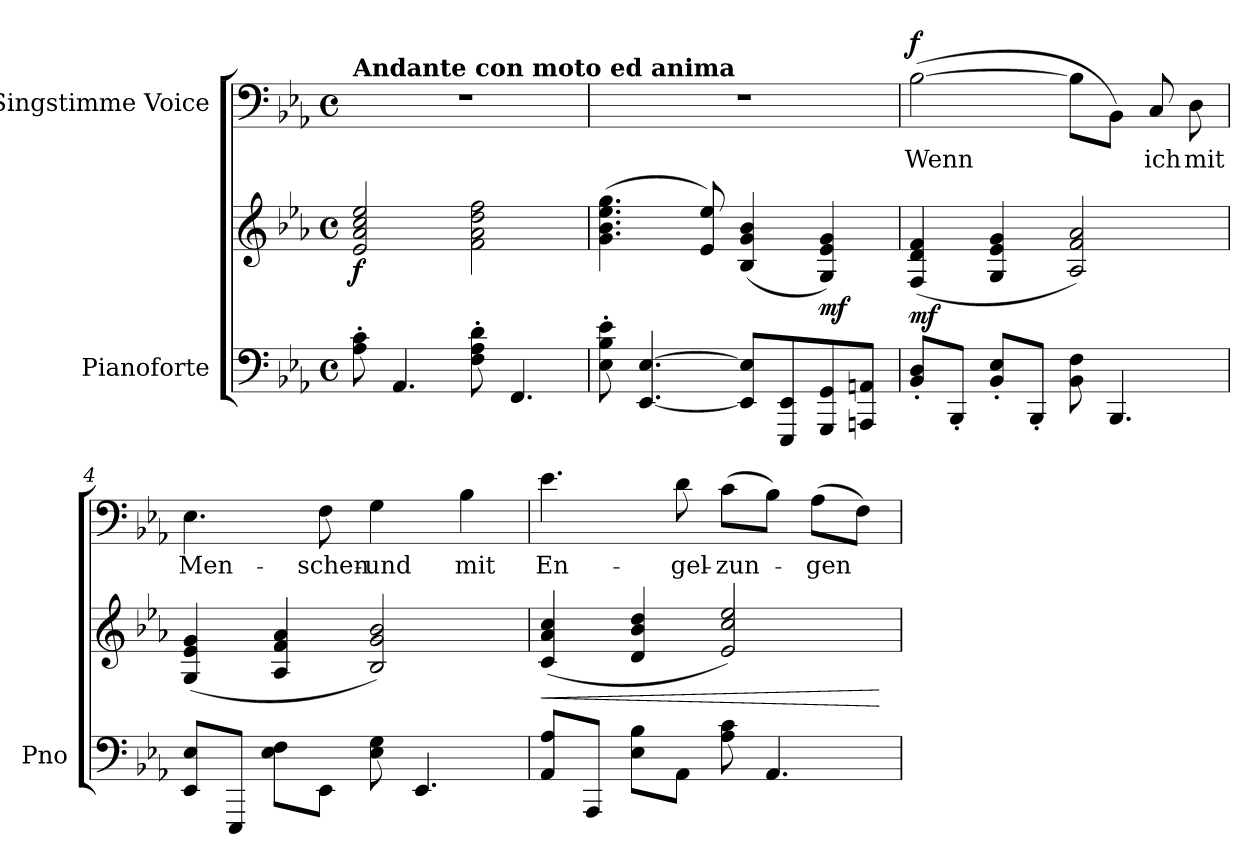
**kern	**kern	**dynam	**kern	**text	**dynam
*part2	*part2	*part2	*part1	*part1	*part1
*staff3	*staff2	*staff2/3	*staff1	*staff1	*staff1
*I"Pianoforte	*	*	*I"Singstimme Voice	*	*
*I'Pno	*	*	*	*	*
*clefF4	*clefG2	*	*clefF4	*	*
*k[b-e-a-]	*k[b-e-a-]	*	*k[b-e-a-]	*	*
*M4/4	*M4/4	*	*M4/4	*	*
*met(c)	*met(c)	*	*met(c)	*	*
=1	=1	=1	=1	=1	=1
!	!	!	!LO:TX:a:B:t=Andante con moto ed anima	!	!
!	!	!LO:DY:b	!	!	!
8A-\' 8c\'	2e-/ 2a-/ 2cc/ 2ee-/	f	1r	.	.
4.AA-/	.	.	.	.	.
8F\' 8A-\' 8d\'	2f\ 2a-\ 2dd\ 2ff\	.	.	.	.
4.FF/	.	.	.	.	.
=2	=2	=2	=2	=2	=2
8E-\' 8B-\' 8e-\'	(>4.g\ 4.b-\ 4.ee-\ 4.gg\	.	1r	.	.
[4.EE-/ [4.E-/	.	.	.	.	.
.	8e-/ 8ee-/)	.	.	.	.
8EE-/] 8E-/]L	(>4B-/ 4g/ 4b-/	.	.	.	.
8EEE-/ 8EE-/	.	.	.	.	.
!	!	!LO:DY:b	!	!	!
8GGG/ 8GG/	4G/ 4e-/ 4g/)	mf	.	.	.
8AAAn/ 8AAn/J	.	.	.	.	.
=3	=3	=3	=3	=3	=3
!	!	!LO:DY:b	!	!LO:LY:b	!LO:DY:a
8BB-/' 8D/'L	(>4F/ 4d/ 4f/	mf	(>[2B-\	Wenn	f
8BBB-'/J	.	.	.	.	.
8BB-/' 8E-/'L	4G/ 4e-/ 4g/	.	.	.	.
8BBB-'/J	.	.	.	.	.
8BB-\ 8F\	2A-/ 2f/ 2a-/)	.	8B-\L]	.	.
4.BBB-/	.	.	8BB-\J)	.	.
!	!	!	!	!LO:LY:b	!
.	.	.	8C/	ich	.
!	!	!	!	!LO:LY:b	!
.	.	.	8D\	mit	.
!!LO:LB:g=z
=4	=4	=4	=4	=4	=4
!	!	!	!	!LO:LY:b	!
8EE-/ 8E-/L	(>4G/ 4e-/ 4g/	.	4.E-\	Men-	.
8EEE-/J	.	.	.	.	.
8E-\ 8F\L	4A-/ 4f/ 4a-/	.	.	.	.
!	!	!	!	!LO:LY:b	!
8EE-\J	.	.	8F\	-schen-	.
!	!	!	!	!LO:LY:b	!
8E-\ 8G\	2B-/ 2g/ 2b-/)	.	4G\	und	.
4.EE-/	.	.	.	.	.
!	!	!	!	!LO:LY:b	!
.	.	.	4B-\	mit	.
=5	=5	=5	=5	=5	=5
!	!	!LO:HP:b	!	!LO:LY:b	!
8AA-/ 8A-/L	(>4c/ 4a-/ 4cc/	<	4.e-\	En-	.
8AAA-/J	.	.	.	.	.
8E-\ 8B-\L	4d/ 4b-/ 4dd/	.	.	.	.
!	!	!	!	!LO:LY:b	!
8AA-\J	.	.	8d\	-gel-	.
!	!	!	!	!LO:LY:b	!
8A-\ 8c\	2e-/ 2cc/ 2ee-/)	.	(>8c\L	-zun-	.
4.AA-/	.	.	8B-\J)	.	.
!	!	!	!	!LO:LY:b	!
.	.	.	(>8A-\L	-gen	.
.	.	.	8F\J)	.	.
.	.	[	.	.	.
=	=	=	=	=	=
*-	*-	*-	*-	*-	*-
